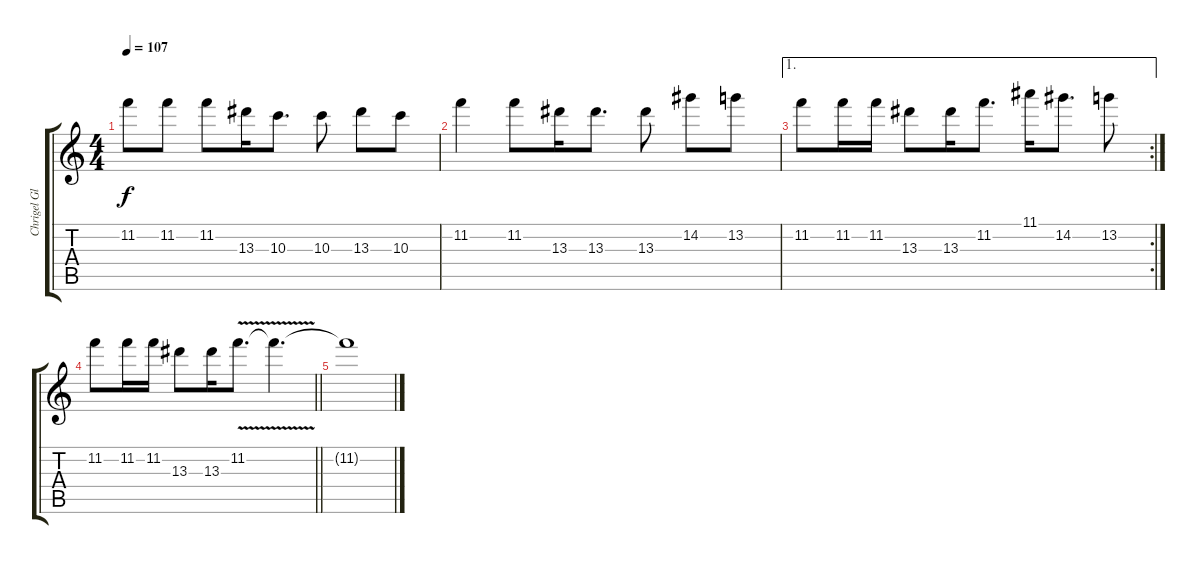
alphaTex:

\track ("Chrigel Glanzmann" "Chrigel Gl") {instrument piccolo}
\staff {score tabs}
\tuning (B5 Gb5 D5 A4 E4 B3) {hide}
\ts (4 4)
\tempo 107
\clef g2
\ks c
11.2.8{dy f} 11.2.8 11.2.8 13.3.16 10.3.8{d} 10.3.8 13.3.8 10.3.8 |
11.2.4 11.2.8 13.3.16 13.3.8{d} 13.3.8 14.2.8 13.2.8 |
\ae 1
\rc 2
11.2.8 11.2.16 11.2.16 13.3.8 13.3.16 11.2.8{d} 11.1.16 14.2.8{d} 13.2.8 |
\barLineRight lightlight
11.2.8 11.2.16 11.2.16 13.3.8 13.3.16 11.2{v}.8{d} 11.2{t}.4{d} |
11.2{t}.1
